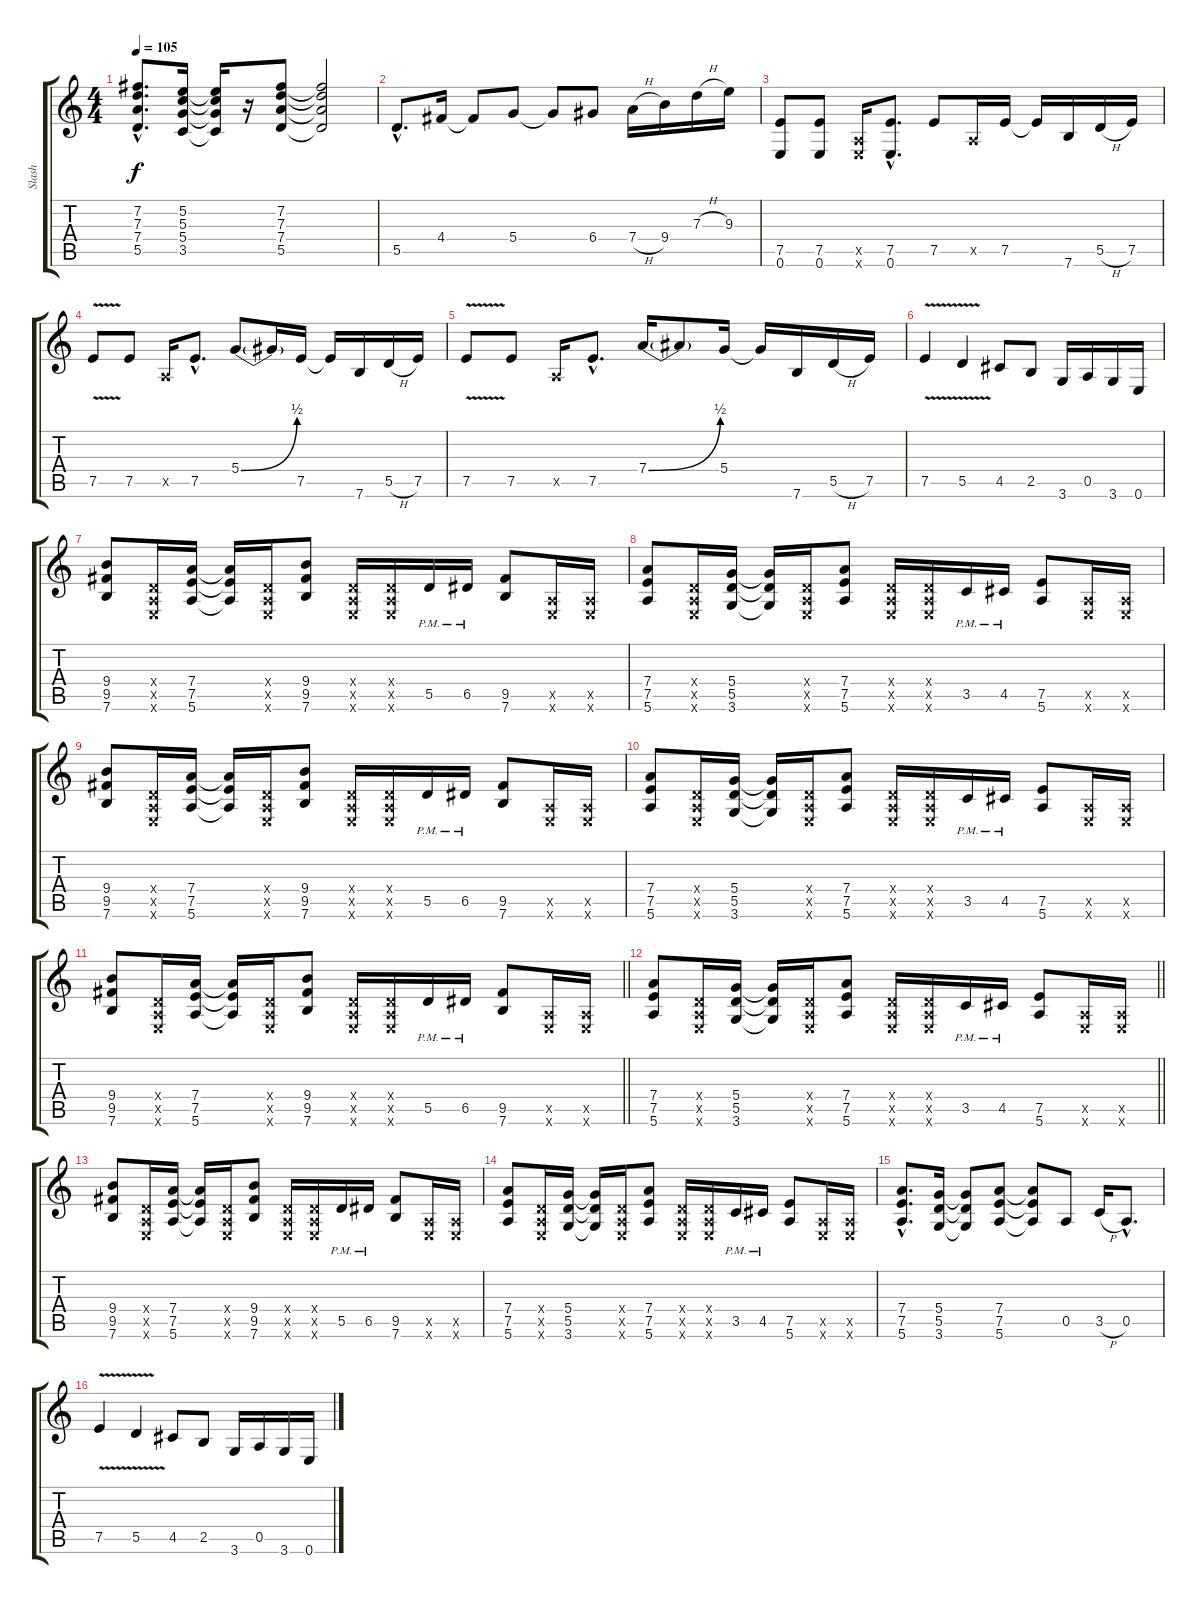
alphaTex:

\track ("Slash" "Slash") {instrument distortionguitar}
\staff {score tabs}
\tuning (E4 B3 G3 D3 A2 E2) {hide}
\ts (4 4)
\tempo 105
\clef g2
\ks c
(7.2{hac} 7.3{hac} 7.4{hac} 5.5{hac}).8{d dy f} (5.2 5.3 5.4 3.5).16 (5.2{t} 5.3{t} 5.4{t} 3.5{t}).16 r.16 (7.2 7.3 7.4 5.5).8 (7.2{t} 7.3{t} 7.4{t} 5.5{t}).2 |
5.5{hac}.8{d} 4.4.16 4.4{t}.8 5.4.8 5.4{t}.8 6.4.8 7.4{h}.16 9.4.16 7.3{h}.16 9.3.16 |
(7.5 0.6).8 (7.5 0.6).8 (0.5{x} 0.6{x}).16 (7.5{hac} 0.6{hac}).8{d} 7.5.8 0.5{x}.16 7.5.16 7.5{t}.16 7.6.16 5.5{h}.16 7.5.16 |
7.5{v}.8 7.5.8 0.5{x}.16 7.5{hac}.8{d} 5.4{be (bend 0 0 60 2)}.8 5.4{t}.16 7.5.16 7.5{t}.16 7.6.16 5.5{h}.16 7.5.16 |
7.5{v}.8 7.5.8 0.5{x}.16 7.5{hac}.8{d} 7.4{be (bend 0 0 60 2)}.16 7.4{t}.8 5.4.16 5.4{t}.16 7.6.16 5.5{h}.16 7.5.16 |
7.5{v}.4 5.5{v}.4 4.5.8 2.5.8 3.6.16 0.5.16 3.6.16 0.6.16 |
(9.4 9.5 7.6).8 (0.4{x} 0.5{x} 0.6{x}).16 (7.4 7.5 5.6).16 (7.4{t} 7.5{t} 5.6{t}).16 (0.4{x} 0.5{x} 0.6{x}).16 (9.4 9.5 7.6).8 (0.4{x} 0.5{x} 0.6{x}).16 (0.4{x} 0.5{x} 0.6{x}).16 5.5{pm}.16 6.5{pm}.16 (9.5 7.6).8 (0.5{x} 0.6{x}).16 (0.5{x} 0.6{x}).16 |
(7.4 7.5 5.6).8 (0.4{x} 0.5{x} 0.6{x}).16 (5.4 5.5 3.6).16 (5.4{t} 5.5{t} 3.6{t}).16 (0.4{x} 0.5{x} 0.6{x}).16 (7.4 7.5 5.6).8 (0.4{x} 0.5{x} 0.6{x}).16 (0.4{x} 0.5{x} 0.6{x}).16 3.5{pm}.16 4.5{pm}.16 (7.5 5.6).8 (0.5{x} 0.6{x}).16 (0.5{x} 0.6{x}).16 |
(9.4 9.5 7.6).8 (0.4{x} 0.5{x} 0.6{x}).16 (7.4 7.5 5.6).16 (7.4{t} 7.5{t} 5.6{t}).16 (0.4{x} 0.5{x} 0.6{x}).16 (9.4 9.5 7.6).8 (0.4{x} 0.5{x} 0.6{x}).16 (0.4{x} 0.5{x} 0.6{x}).16 5.5{pm}.16 6.5{pm}.16 (9.5 7.6).8 (0.5{x} 0.6{x}).16 (0.5{x} 0.6{x}).16 |
(7.4 7.5 5.6).8 (0.4{x} 0.5{x} 0.6{x}).16 (5.4 5.5 3.6).16 (5.4{t} 5.5{t} 3.6{t}).16 (0.4{x} 0.5{x} 0.6{x}).16 (7.4 7.5 5.6).8 (0.4{x} 0.5{x} 0.6{x}).16 (0.4{x} 0.5{x} 0.6{x}).16 3.5{pm}.16 4.5{pm}.16 (7.5 5.6).8 (0.5{x} 0.6{x}).16 (0.5{x} 0.6{x}).16 |
\barLineRight lightlight
(9.4 9.5 7.6).8 (0.4{x} 0.5{x} 0.6{x}).16 (7.4 7.5 5.6).16 (7.4{t} 7.5{t} 5.6{t}).16 (0.4{x} 0.5{x} 0.6{x}).16 (9.4 9.5 7.6).8 (0.4{x} 0.5{x} 0.6{x}).16 (0.4{x} 0.5{x} 0.6{x}).16 5.5{pm}.16 6.5{pm}.16 (9.5 7.6).8 (0.5{x} 0.6{x}).16 (0.5{x} 0.6{x}).16 |
\barLineRight lightlight
(7.4 7.5 5.6).8 (0.4{x} 0.5{x} 0.6{x}).16 (5.4 5.5 3.6).16 (5.4{t} 5.5{t} 3.6{t}).16 (0.4{x} 0.5{x} 0.6{x}).16 (7.4 7.5 5.6).8 (0.4{x} 0.5{x} 0.6{x}).16 (0.4{x} 0.5{x} 0.6{x}).16 3.5{pm}.16 4.5{pm}.16 (7.5 5.6).8 (0.5{x} 0.6{x}).16 (0.5{x} 0.6{x}).16 |
(9.4 9.5 7.6).8 (0.4{x} 0.5{x} 0.6{x}).16 (7.4 7.5 5.6).16 (7.4{t} 7.5{t} 5.6{t}).16 (0.4{x} 0.5{x} 0.6{x}).16 (9.4 9.5 7.6).8 (0.4{x} 0.5{x} 0.6{x}).16 (0.4{x} 0.5{x} 0.6{x}).16 5.5{pm}.16 6.5{pm}.16 (9.5 7.6).8 (0.5{x} 0.6{x}).16 (0.5{x} 0.6{x}).16 |
(7.4 7.5 5.6).8 (0.4{x} 0.5{x} 0.6{x}).16 (5.4 5.5 3.6).16 (5.4{t} 5.5{t} 3.6{t}).16 (0.4{x} 0.5{x} 0.6{x}).16 (7.4 7.5 5.6).8 (0.4{x} 0.5{x} 0.6{x}).16 (0.4{x} 0.5{x} 0.6{x}).16 3.5{pm}.16 4.5{pm}.16 (7.5 5.6).8 (0.5{x} 0.6{x}).16 (0.5{x} 0.6{x}).16 |
(7.4{hac} 7.5{hac} 5.6{hac}).8{d} (5.4 5.5 3.6).16 (5.4{t} 5.5{t} 3.6{t}).8 (7.4 7.5 5.6).8 (7.4{t} 7.5{t} 5.6{t}).8 0.5.8 3.5{h}.16 0.5{hac}.8{d} |
7.5{v}.4 5.5{v}.4 4.5.8 2.5.8 3.6.16 0.5.16 3.6.16 0.6.16
